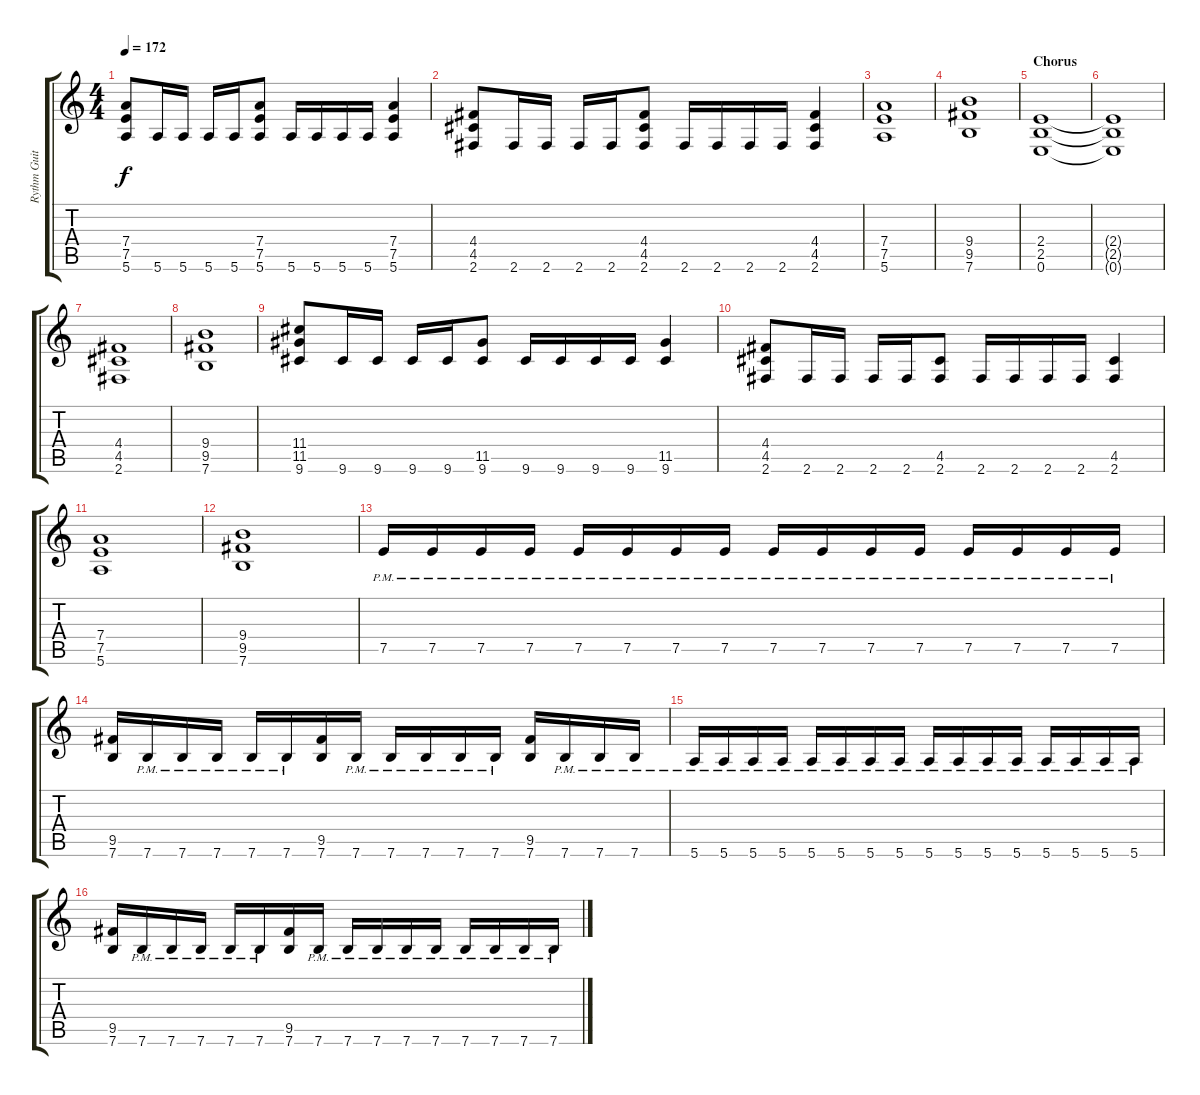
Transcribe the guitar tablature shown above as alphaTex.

\track ("Rythm Guitar 1" "Rythm Guit") {instrument overdrivenguitar}
\staff {score tabs}
\tuning (E4 B3 G3 D3 A2 E2) {hide}
\ts (4 4)
\tempo 172
\clef g2
\ks c
(7.4 7.5 5.6).8{dy f} 5.6.16 5.6.16 5.6.16 5.6.16 (7.4 7.5 5.6).8 5.6.16 5.6.16 5.6.16 5.6.16 (7.4 7.5 5.6).4 |
(4.4 4.5 2.6).8 2.6.16 2.6.16 2.6.16 2.6.16 (4.4 4.5 2.6).8 2.6.16 2.6.16 2.6.16 2.6.16 (4.4 4.5 2.6).4 |
(7.4 7.5 5.6).1 |
(9.4 9.5 7.6).1 |
\section ("" "Chorus")
(2.4 2.5 0.6).1 |
(2.4{t} 2.5{t} 0.6{t}).1 |
(4.4 4.5 2.6).1 |
(9.4 9.5 7.6).1 |
(11.4 11.5 9.6).8 9.6.16 9.6.16 9.6.16 9.6.16 (11.5 9.6).8 9.6.16 9.6.16 9.6.16 9.6.16 (11.5 9.6).4 |
(4.4 4.5 2.6).8 2.6.16 2.6.16 2.6.16 2.6.16 (4.5 2.6).8 2.6.16 2.6.16 2.6.16 2.6.16 (4.5 2.6).4 |
(7.4 7.5 5.6).1 |
(9.4 9.5 7.6).1 |
7.5{pm}.16 7.5{pm}.16 7.5{pm}.16 7.5{pm}.16 7.5{pm}.16 7.5{pm}.16 7.5{pm}.16 7.5{pm}.16 7.5{pm}.16 7.5{pm}.16 7.5{pm}.16 7.5{pm}.16 7.5{pm}.16 7.5{pm}.16 7.5{pm}.16 7.5{pm}.16 |
(9.5 7.6).16 7.6{pm}.16 7.6{pm}.16 7.6{pm}.16 7.6{pm}.16 7.6{pm}.16 (9.5 7.6).16 7.6{pm}.16 7.6{pm}.16 7.6{pm}.16 7.6{pm}.16 7.6{pm}.16 (9.5 7.6).16 7.6{pm}.16 7.6{pm}.16 7.6{pm}.16 |
5.6{pm}.16 5.6{pm}.16 5.6{pm}.16 5.6{pm}.16 5.6{pm}.16 5.6{pm}.16 5.6{pm}.16 5.6{pm}.16 5.6{pm}.16 5.6{pm}.16 5.6{pm}.16 5.6{pm}.16 5.6{pm}.16 5.6{pm}.16 5.6{pm}.16 5.6{pm}.16 |
(9.5 7.6).16 7.6{pm}.16 7.6{pm}.16 7.6{pm}.16 7.6{pm}.16 7.6{pm}.16 (9.5 7.6).16 7.6{pm}.16 7.6{pm}.16 7.6{pm}.16 7.6{pm}.16 7.6{pm}.16 7.6{pm}.16 7.6{pm}.16 7.6{pm}.16 7.6{pm}.16
